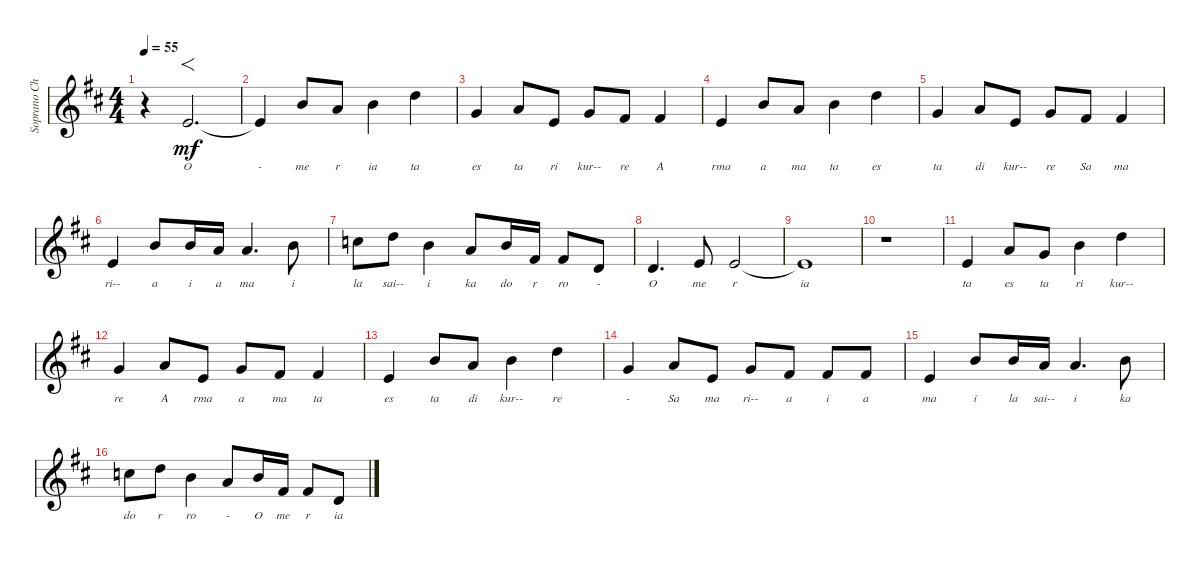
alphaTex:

\track ("Soprano Choir" "Soprano Ch") {instrument choiraahs}
\staff {score}
\tuning (E4 B3 G3 D3 A2 E2 B1) {hide}
\ts (4 4)
\tempo 55
\clef g2
\ks d
r.4{dy mf volume 0 instrument choiraahs} 0.1.2{f d lyrics (0 "O") lyrics (1 "") lyrics (2 "") lyrics (3 "") lyrics (4 "") volume 15} |
0.1{t}.4{lyrics (0 "-") lyrics (1 "") lyrics (2 "") lyrics (3 "") lyrics (4 "")} 7.1.8{lyrics (0 "me") lyrics (1 "") lyrics (2 "") lyrics (3 "") lyrics (4 "")} 5.1.8{lyrics (0 "r") lyrics (1 "") lyrics (2 "") lyrics (3 "") lyrics (4 "")} 7.1.4{lyrics (0 "ia") lyrics (1 "") lyrics (2 "") lyrics (3 "") lyrics (4 "")} 10.1.4{lyrics (0 "ta") lyrics (1 "") lyrics (2 "") lyrics (3 "") lyrics (4 "")} |
3.1.4{lyrics (0 "es") lyrics (1 "") lyrics (2 "") lyrics (3 "") lyrics (4 "")} 5.1.8{lyrics (0 "ta") lyrics (1 "") lyrics (2 "") lyrics (3 "") lyrics (4 "")} 0.1.8{lyrics (0 "ri") lyrics (1 "") lyrics (2 "") lyrics (3 "") lyrics (4 "")} 3.1.8{lyrics (0 "kur--") lyrics (1 "") lyrics (2 "") lyrics (3 "") lyrics (4 "")} 2.1.8{lyrics (0 "re") lyrics (1 "") lyrics (2 "") lyrics (3 "") lyrics (4 "")} 2.1.4{lyrics (0 "A") lyrics (1 "") lyrics (2 "") lyrics (3 "") lyrics (4 "")} |
0.1.4{lyrics (0 "rma") lyrics (1 "") lyrics (2 "") lyrics (3 "") lyrics (4 "")} 7.1.8{lyrics (0 "a") lyrics (1 "") lyrics (2 "") lyrics (3 "") lyrics (4 "")} 5.1.8{lyrics (0 "ma") lyrics (1 "") lyrics (2 "") lyrics (3 "") lyrics (4 "")} 7.1.4{lyrics (0 "ta") lyrics (1 "") lyrics (2 "") lyrics (3 "") lyrics (4 "")} 10.1.4{lyrics (0 "es") lyrics (1 "") lyrics (2 "") lyrics (3 "") lyrics (4 "")} |
3.1.4{lyrics (0 "ta") lyrics (1 "") lyrics (2 "") lyrics (3 "") lyrics (4 "")} 5.1.8{lyrics (0 "di") lyrics (1 "") lyrics (2 "") lyrics (3 "") lyrics (4 "")} 0.1.8{lyrics (0 "kur--") lyrics (1 "") lyrics (2 "") lyrics (3 "") lyrics (4 "")} 3.1.8{lyrics (0 "re") lyrics (1 "") lyrics (2 "") lyrics (3 "") lyrics (4 "")} 2.1.8{lyrics (0 "Sa") lyrics (1 "") lyrics (2 "") lyrics (3 "") lyrics (4 "")} 2.1.4{lyrics (0 "ma") lyrics (1 "") lyrics (2 "") lyrics (3 "") lyrics (4 "")} |
0.1.4{lyrics (0 "ri--") lyrics (1 "") lyrics (2 "") lyrics (3 "") lyrics (4 "")} 7.1.8{lyrics (0 "a") lyrics (1 "") lyrics (2 "") lyrics (3 "") lyrics (4 "")} 7.1.16{lyrics (0 "i") lyrics (1 "") lyrics (2 "") lyrics (3 "") lyrics (4 "")} 5.1.16{lyrics (0 "a") lyrics (1 "") lyrics (2 "") lyrics (3 "") lyrics (4 "")} 5.1.4{d lyrics (0 "ma") lyrics (1 "") lyrics (2 "") lyrics (3 "") lyrics (4 "")} 7.1.8{lyrics (0 "i") lyrics (1 "") lyrics (2 "") lyrics (3 "") lyrics (4 "")} |
8.1.8{lyrics (0 "la") lyrics (1 "") lyrics (2 "") lyrics (3 "") lyrics (4 "")} 10.1.8{lyrics (0 "sai--") lyrics (1 "") lyrics (2 "") lyrics (3 "") lyrics (4 "")} 7.1.4{lyrics (0 "i") lyrics (1 "") lyrics (2 "") lyrics (3 "") lyrics (4 "")} 5.1.8{lyrics (0 "ka") lyrics (1 "") lyrics (2 "") lyrics (3 "") lyrics (4 "")} 7.1.16{lyrics (0 "do") lyrics (1 "") lyrics (2 "") lyrics (3 "") lyrics (4 "")} 2.1.16{lyrics (0 "r") lyrics (1 "") lyrics (2 "") lyrics (3 "") lyrics (4 "")} 2.1.8{lyrics (0 "ro") lyrics (1 "") lyrics (2 "") lyrics (3 "") lyrics (4 "")} 3.2.8{lyrics (0 "-") lyrics (1 "") lyrics (2 "") lyrics (3 "") lyrics (4 "")} |
3.2.4{d lyrics (0 "O") lyrics (1 "") lyrics (2 "") lyrics (3 "") lyrics (4 "")} 0.1.8{lyrics (0 "me") lyrics (1 "") lyrics (2 "") lyrics (3 "") lyrics (4 "")} 0.1.2{lyrics (0 "r") lyrics (1 "") lyrics (2 "") lyrics (3 "") lyrics (4 "")} |
0.1{t}.1{lyrics (0 "ia") lyrics (1 "") lyrics (2 "") lyrics (3 "") lyrics (4 "")} |
r.1 |
0.1.4{lyrics (0 "ta") lyrics (1 "") lyrics (2 "") lyrics (3 "") lyrics (4 "")} 5.1.8{lyrics (0 "es") lyrics (1 "") lyrics (2 "") lyrics (3 "") lyrics (4 "")} 3.1.8{lyrics (0 "ta") lyrics (1 "") lyrics (2 "") lyrics (3 "") lyrics (4 "")} 7.1.4{lyrics (0 "ri") lyrics (1 "") lyrics (2 "") lyrics (3 "") lyrics (4 "")} 10.1.4{lyrics (0 "kur--") lyrics (1 "") lyrics (2 "") lyrics (3 "") lyrics (4 "")} |
3.1.4{lyrics (0 "re") lyrics (1 "") lyrics (2 "") lyrics (3 "") lyrics (4 "")} 5.1.8{lyrics (0 "A") lyrics (1 "") lyrics (2 "") lyrics (3 "") lyrics (4 "")} 0.1.8{lyrics (0 "rma") lyrics (1 "") lyrics (2 "") lyrics (3 "") lyrics (4 "")} 3.1.8{lyrics (0 "a") lyrics (1 "") lyrics (2 "") lyrics (3 "") lyrics (4 "")} 2.1.8{lyrics (0 "ma") lyrics (1 "") lyrics (2 "") lyrics (3 "") lyrics (4 "")} 2.1.4{lyrics (0 "ta") lyrics (1 "") lyrics (2 "") lyrics (3 "") lyrics (4 "")} |
0.1.4{lyrics (0 "es") lyrics (1 "") lyrics (2 "") lyrics (3 "") lyrics (4 "")} 7.1.8{lyrics (0 "ta") lyrics (1 "") lyrics (2 "") lyrics (3 "") lyrics (4 "")} 5.1.8{lyrics (0 "di") lyrics (1 "") lyrics (2 "") lyrics (3 "") lyrics (4 "")} 7.1.4{lyrics (0 "kur--") lyrics (1 "") lyrics (2 "") lyrics (3 "") lyrics (4 "")} 10.1.4{lyrics (0 "re") lyrics (1 "") lyrics (2 "") lyrics (3 "") lyrics (4 "")} |
3.1.4{lyrics (0 "-") lyrics (1 "") lyrics (2 "") lyrics (3 "") lyrics (4 "")} 5.1.8{lyrics (0 "Sa") lyrics (1 "") lyrics (2 "") lyrics (3 "") lyrics (4 "")} 0.1.8{lyrics (0 "ma") lyrics (1 "") lyrics (2 "") lyrics (3 "") lyrics (4 "")} 3.1.8{lyrics (0 "ri--") lyrics (1 "") lyrics (2 "") lyrics (3 "") lyrics (4 "")} 2.1.8{lyrics (0 "a") lyrics (1 "") lyrics (2 "") lyrics (3 "") lyrics (4 "")} 2.1.8{lyrics (0 "i") lyrics (1 "") lyrics (2 "") lyrics (3 "") lyrics (4 "")} 2.1.8{lyrics (0 "a") lyrics (1 "") lyrics (2 "") lyrics (3 "") lyrics (4 "")} |
0.1.4{lyrics (0 "ma") lyrics (1 "") lyrics (2 "") lyrics (3 "") lyrics (4 "")} 7.1.8{lyrics (0 "i") lyrics (1 "") lyrics (2 "") lyrics (3 "") lyrics (4 "")} 7.1.16{lyrics (0 "la") lyrics (1 "") lyrics (2 "") lyrics (3 "") lyrics (4 "")} 5.1.16{lyrics (0 "sai--") lyrics (1 "") lyrics (2 "") lyrics (3 "") lyrics (4 "")} 5.1.4{d lyrics (0 "i") lyrics (1 "") lyrics (2 "") lyrics (3 "") lyrics (4 "")} 7.1.8{lyrics (0 "ka") lyrics (1 "") lyrics (2 "") lyrics (3 "") lyrics (4 "")} |
8.1.8{lyrics (0 "do") lyrics (1 "") lyrics (2 "") lyrics (3 "") lyrics (4 "")} 10.1.8{lyrics (0 "r") lyrics (1 "") lyrics (2 "") lyrics (3 "") lyrics (4 "")} 7.1.4{lyrics (0 "ro") lyrics (1 "") lyrics (2 "") lyrics (3 "") lyrics (4 "")} 5.1.8{lyrics (0 "-") lyrics (1 "") lyrics (2 "") lyrics (3 "") lyrics (4 "")} 7.1.16{lyrics (0 "O") lyrics (1 "") lyrics (2 "") lyrics (3 "") lyrics (4 "")} 2.1.16{lyrics (0 "me") lyrics (1 "") lyrics (2 "") lyrics (3 "") lyrics (4 "")} 2.1.8{lyrics (0 "r") lyrics (1 "") lyrics (2 "") lyrics (3 "") lyrics (4 "")} 3.2.8{lyrics (0 "ia") lyrics (1 "") lyrics (2 "") lyrics (3 "") lyrics (4 "")}
